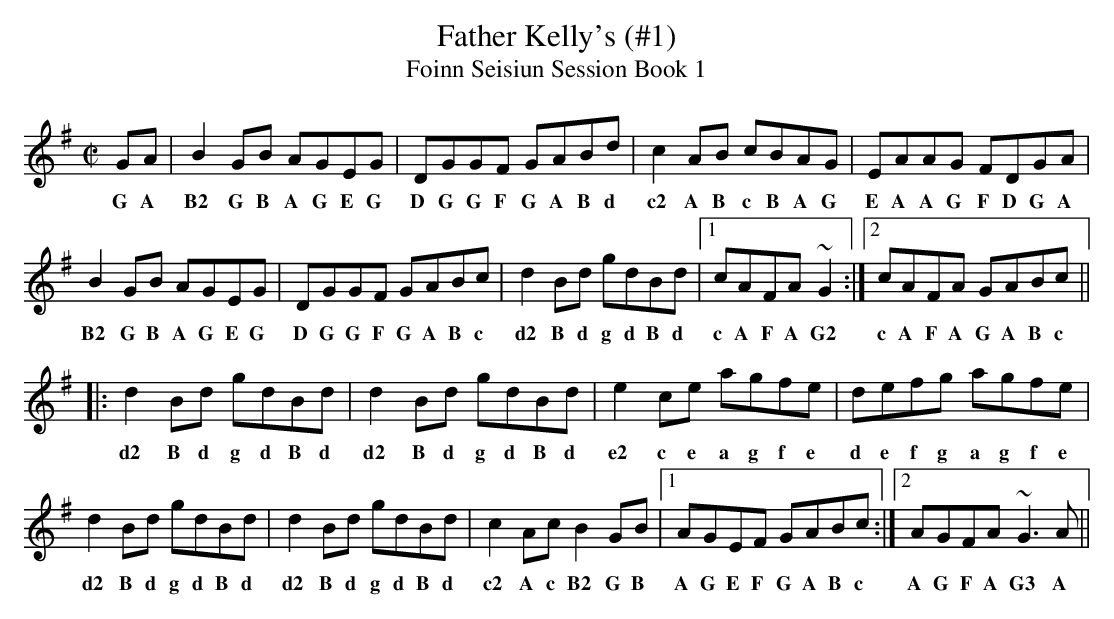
X:1
T:Father Kelly's (#1)
T: Foinn Seisiun Session Book 1
M:C|
K:G
GA|B2GB AGEG|DGGF GABd|c2AB cBAG|EAAG FDGA|
w: G A B2 G B A G E G D G G F G A B d c2 A B c B A G E A A G F D G A
B2GB AGEG|DGGF GABc|d2Bd gdBd|1 cAFA ~G2:|2 cAFA GABc||
w: B2 G B A G E G D G G F G A B c d2 B d g d B d c A F A G2 c A F A G A B c
|:d2Bd gdBd|d2Bd gdBd|e2ce agfe|defg agfe|
w: d2 B d g d B d d2 B d g d B d e2 c e a g f e d e f g a g f e
d2Bd gdBd|d2Bd gdBd|c2Ac B2GB|1 AGEF GABc:|2 AGFA ~G3A||
w: d2 B d g d B d d2 B d g d B d c2 A c B2 G B A G E F G A B c A G F A G3 A
